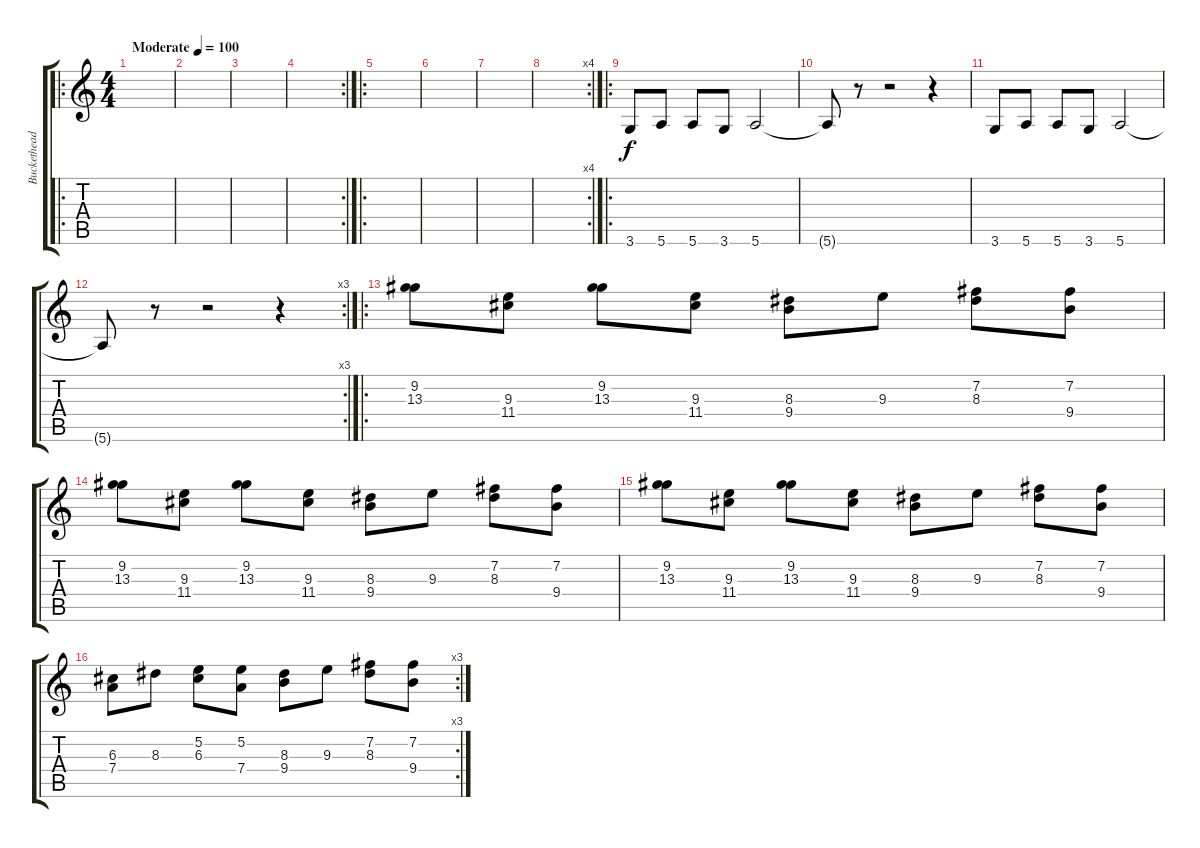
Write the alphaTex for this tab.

\track ("Buckethead Distortion" "Buckethead") {instrument distortionguitar}
\staff {score tabs}
\tuning (E4 B3 G3 D3 A2 E2) {hide}
\ro
\ts (4 4)
\tempo (100 "Moderate")
\clef g2
\ks c
|
|
|
\rc 2
|
\ro
|
|
|
\rc 4
|
\ro
3.6.8 5.6.8 5.6.8 3.6.8 5.6.2 |
5.6{t}.8 r.8 r.2 r.4 |
3.6.8 5.6.8 5.6.8 3.6.8 5.6.2 |
\rc 3
5.6{t}.8 r.8 r.2 r.4 |
\ro
(9.2 13.3).8 (9.3 11.4).8 (9.2 13.3).8 (9.3 11.4).8 (8.3 9.4).8 9.3.8 (7.2 8.3).8 (7.2 9.4).8 |
(9.2 13.3).8 (9.3 11.4).8 (9.2 13.3).8 (9.3 11.4).8 (8.3 9.4).8 9.3.8 (7.2 8.3).8 (7.2 9.4).8 |
(9.2 13.3).8 (9.3 11.4).8 (9.2 13.3).8 (9.3 11.4).8 (8.3 9.4).8 9.3.8 (7.2 8.3).8 (7.2 9.4).8 |
\rc 3
(6.3 7.4).8 8.3.8 (5.2 6.3).8 (5.2 7.4).8 (8.3 9.4).8 9.3.8 (7.2 8.3).8 (7.2 9.4).8
